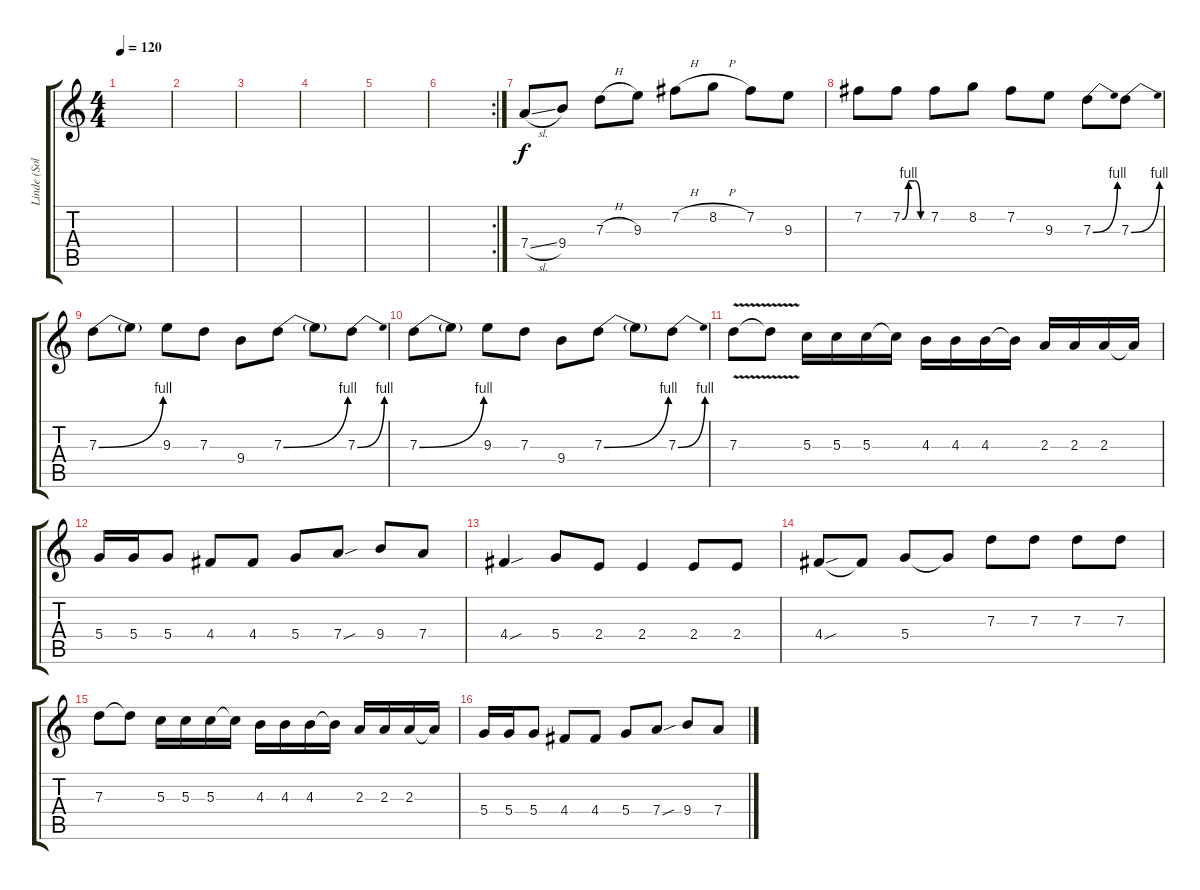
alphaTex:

\track ("Linde (Solo)" "Linde (Sol") {instrument distortionguitar}
\staff {score tabs}
\tuning (E4 B3 G3 D3 A2 E2) {hide}
\ts (4 4)
\tempo 120
\clef g2
\ks c
|
|
|
|
|
\rc 2
|
7.4{sl}.8 9.4.8 7.3{h}.8 9.3.8 7.2{h}.8 8.2{h}.8 7.2.8 9.3.8 |
7.2.8 7.2{be (custom 0 0 15 4 30 4 45 0 60 0)}.8 7.2.8 8.2.8 7.2.8 9.3.8 7.3{be (bend 0 0 60 4)}.8 7.3{be (bend 0 0 60 4)}.8 |
7.3{be (bend 0 0 60 4)}.8 7.3{t}.8 9.3.8 7.3.8 9.4.8 7.3{be (bend 0 0 60 4)}.8 7.3{t}.8 7.3{be (bend 0 0 60 4)}.8 |
7.3{be (bend 0 0 60 4)}.8 7.3{t}.8 9.3.8 7.3.8 9.4.8 7.3{be (bend 0 0 60 4)}.8 7.3{t}.8 7.3{be (bend 0 0 60 4)}.8 |
7.3{v}.8 7.3{t}.8 5.3.16 5.3.16 5.3.16 5.3{t}.16 4.3.16 4.3.16 4.3.16 4.3{t}.16 2.3.16 2.3.16 2.3.16 2.3{t}.16 |
5.4.16 5.4.16 5.4.8 4.4.8 4.4.8 5.4.8 7.4{sou}.8 9.4.8 7.4.8 |
4.4{sou}.4 5.4.8 2.4.8 2.4.4 2.4.8 2.4.8 |
4.4{sou}.8 4.4{t}.8 5.4.8 5.4{t}.8 7.3.8 7.3.8 7.3.8 7.3.8 |
7.3.8 7.3{t}.8 5.3.16 5.3.16 5.3.16 5.3{t}.16 4.3.16 4.3.16 4.3.16 4.3{t}.16 2.3.16 2.3.16 2.3.16 2.3{t}.16 |
5.4.16 5.4.16 5.4.8 4.4.8 4.4.8 5.4.8 7.4{sou}.8 9.4.8 7.4{h}.8
